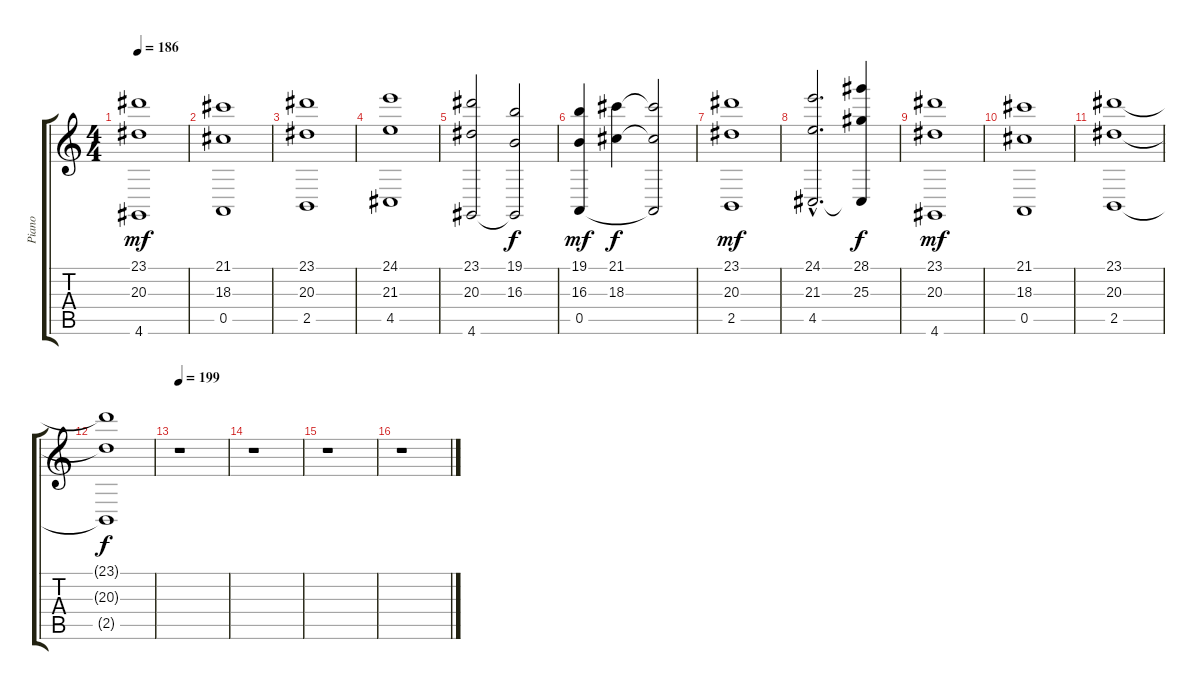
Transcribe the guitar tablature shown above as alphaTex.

\track ("Piano" "Piano") {instrument brightacousticpiano}
\staff {score tabs}
\tuning (E4 B3 G3 D3 A2 E2) {hide}
\ts (4 4)
\tempo 186
\clef g2
\ks c
(23.1 20.3 4.6).1{dy mf} |
(21.1 18.3 0.5).1 |
(23.1 20.3 2.5).1 |
\section ("" "")
(24.1 21.3 4.5).1 |
(23.1 20.3 4.6).2 (19.1 16.3 4.6{t}).2{dy f} |
(19.1 16.3 0.5).4{dy mf} (21.1 18.3).4{dy f} (21.1{t} 18.3{t} 0.5{t}).2 |
(23.1 20.3 2.5).1{dy mf} |
(24.1{hac} 21.3{hac} 4.5{hac}).2{d} (28.1 25.3 4.5{t}).4{dy f} |
(23.1 20.3 4.6).1{dy mf} |
(21.1 18.3 0.5).1 |
(23.1 20.3 2.5).1 |
(23.1{t} 20.3{t} 2.5{t}).1{dy f} |
\section ("" "")
\tempo 199
r.1 |
r.1 |
r.1 |
r.1
